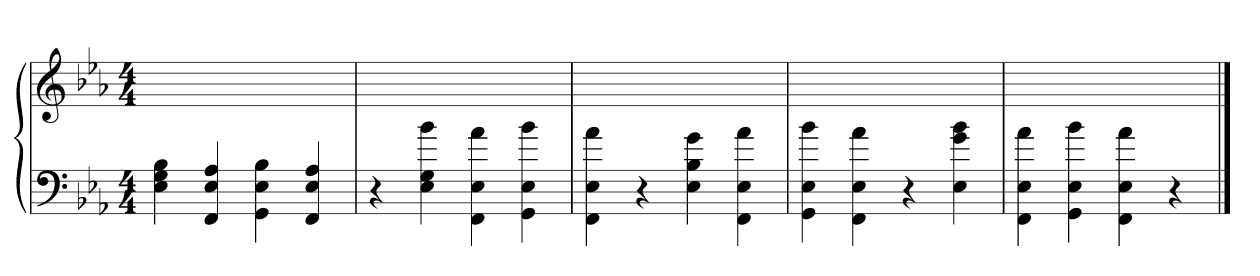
**kern	**kern
*part2	*part1
*staff2	*staff1
*clefF4	*clefG2
*k[b-e-a-]	*k[b-e-a-]
*E-:	*E-:
*M4/4	*M4/4
*MM60	*MM60
=1	=1
4E- 4G 4B-	1ryy
4FF 4E- 4A-	.
4GG 4E- 4B-	.
4FF 4E- 4A-	.
=2	=2
4r	1ryy
4E- 4G 4b-	.
4FF 4E- 4a-	.
4GG 4E- 4b-	.
=3	=3
4FF 4E- 4a-	1ryy
4r	.
4E- 4B- 4g	.
4FF 4E- 4a-	.
=4	=4
4GG 4E- 4b-	1ryy
4FF 4E- 4a-	.
4r	.
4E- 4g 4b-	.
=5	=5
4FF 4E- 4a-	1ryy
4GG 4E- 4b-	.
4FF 4E- 4a-	.
4r	.
==	==
*-	*-
